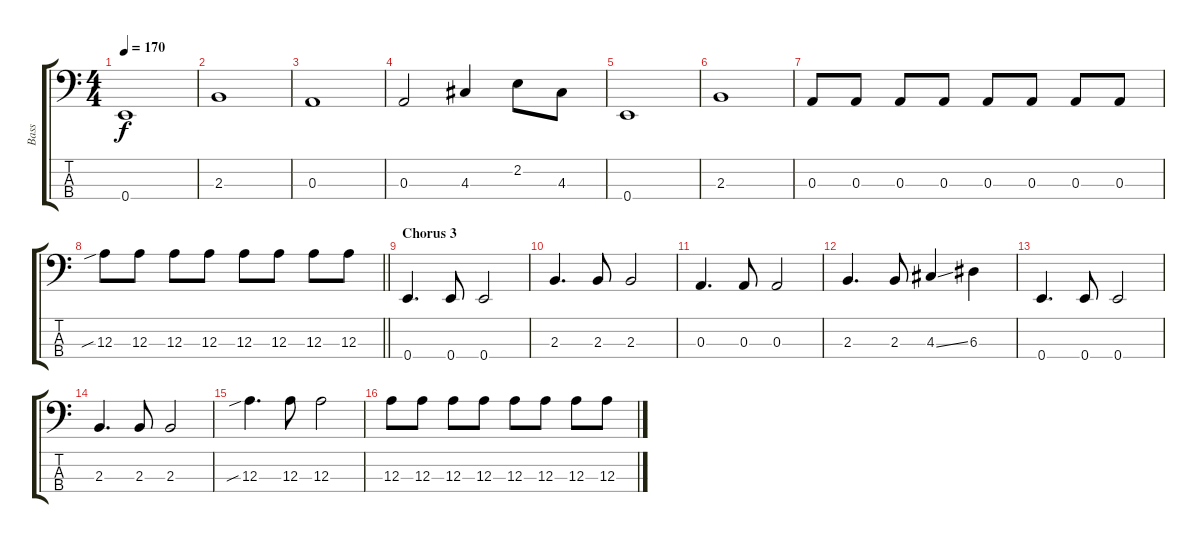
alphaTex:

\track ("Bass" "Bass") {instrument electricbassfinger}
\staff {score tabs}
\tuning (G2 D2 A1 E1) {hide}
\ts (4 4)
\tempo 170
\clef f4
\ks c
0.4.1{dy f} |
2.3.1 |
0.3.1 |
0.3.2 4.3.4 2.2.8 4.3.8 |
0.4.1 |
2.3.1 |
0.3.8 0.3.8 0.3.8 0.3.8 0.3.8 0.3.8 0.3.8 0.3.8 |
\barLineRight lightlight
12.3{sib}.8 12.3.8 12.3.8 12.3.8 12.3.8 12.3.8 12.3.8 12.3.8 |
\section ("" "Chorus 3")
0.4.4{d} 0.4.8 0.4.2 |
2.3.4{d} 2.3.8 2.3.2 |
0.3.4{d} 0.3.8 0.3.2 |
2.3.4{d} 2.3.8 4.3{ss}.4 6.3.4 |
0.4.4{d} 0.4.8 0.4.2 |
2.3.4{d} 2.3.8 2.3.2 |
12.3{sib}.4{d} 12.3.8 12.3.2 |
12.3.8 12.3.8 12.3.8 12.3.8 12.3.8 12.3.8 12.3.8 12.3.8
